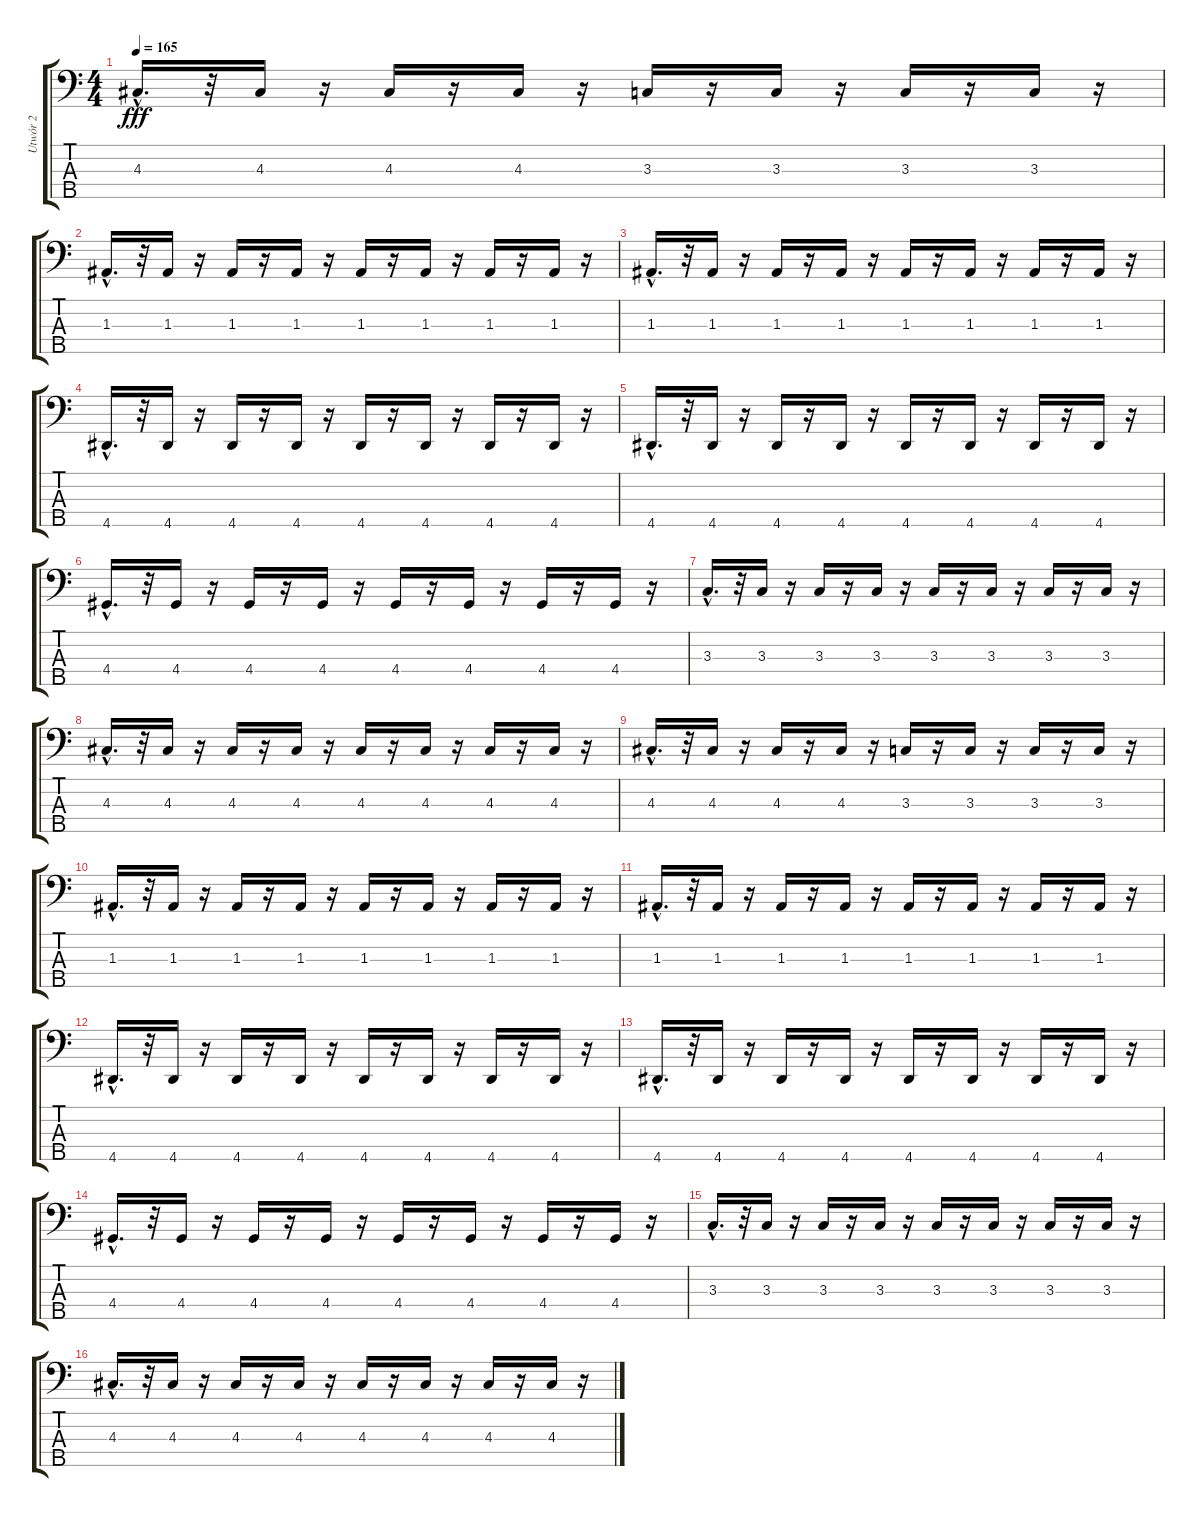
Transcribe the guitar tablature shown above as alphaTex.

\track ("Utwór 2" "Utwór 2") {instrument electricbassfinger}
\staff {score tabs}
\tuning (G2 D2 A1 E1 B0) {hide}
\ts (4 4)
\tempo 165
\clef f4
\ks c
4.3{hac}.16{d dy fff} r.32 4.3.16 r.16 4.3.16 r.16 4.3.16 r.16 3.3.16 r.16 3.3.16 r.16 3.3.16 r.16 3.3.16 r.16 |
1.3{hac}.16{d} r.32 1.3.16 r.16 1.3.16 r.16 1.3.16 r.16 1.3.16 r.16 1.3.16 r.16 1.3.16 r.16 1.3.16 r.16 |
1.3{hac}.16{d} r.32 1.3.16 r.16 1.3.16 r.16 1.3.16 r.16 1.3.16 r.16 1.3.16 r.16 1.3.16 r.16 1.3.16 r.16 |
4.5{hac}.16{d} r.32 4.5.16 r.16 4.5.16 r.16 4.5.16 r.16 4.5.16 r.16 4.5.16 r.16 4.5.16 r.16 4.5.16 r.16 |
4.5{hac}.16{d} r.32 4.5.16 r.16 4.5.16 r.16 4.5.16 r.16 4.5.16 r.16 4.5.16 r.16 4.5.16 r.16 4.5.16 r.16 |
4.4{hac}.16{d} r.32 4.4.16 r.16 4.4.16 r.16 4.4.16 r.16 4.4.16 r.16 4.4.16 r.16 4.4.16 r.16 4.4.16 r.16 |
3.3{hac}.16{d} r.32 3.3.16 r.16 3.3.16 r.16 3.3.16 r.16 3.3.16 r.16 3.3.16 r.16 3.3.16 r.16 3.3.16 r.16 |
4.3{hac}.16{d} r.32 4.3.16 r.16 4.3.16 r.16 4.3.16 r.16 4.3.16 r.16 4.3.16 r.16 4.3.16 r.16 4.3.16 r.16 |
4.3{hac}.16{d} r.32 4.3.16 r.16 4.3.16 r.16 4.3.16 r.16 3.3.16 r.16 3.3.16 r.16 3.3.16 r.16 3.3.16 r.16 |
1.3{hac}.16{d} r.32 1.3.16 r.16 1.3.16 r.16 1.3.16 r.16 1.3.16 r.16 1.3.16 r.16 1.3.16 r.16 1.3.16 r.16 |
1.3{hac}.16{d} r.32 1.3.16 r.16 1.3.16 r.16 1.3.16 r.16 1.3.16 r.16 1.3.16 r.16 1.3.16 r.16 1.3.16 r.16 |
4.5{hac}.16{d} r.32 4.5.16 r.16 4.5.16 r.16 4.5.16 r.16 4.5.16 r.16 4.5.16 r.16 4.5.16 r.16 4.5.16 r.16 |
4.5{hac}.16{d} r.32 4.5.16 r.16 4.5.16 r.16 4.5.16 r.16 4.5.16 r.16 4.5.16 r.16 4.5.16 r.16 4.5.16 r.16 |
4.4{hac}.16{d} r.32 4.4.16 r.16 4.4.16 r.16 4.4.16 r.16 4.4.16 r.16 4.4.16 r.16 4.4.16 r.16 4.4.16 r.16 |
3.3{hac}.16{d} r.32 3.3.16 r.16 3.3.16 r.16 3.3.16 r.16 3.3.16 r.16 3.3.16 r.16 3.3.16 r.16 3.3.16 r.16 |
4.3{hac}.16{d} r.32 4.3.16 r.16 4.3.16 r.16 4.3.16 r.16 4.3.16 r.16 4.3.16 r.16 4.3.16 r.16 4.3.16 r.16
